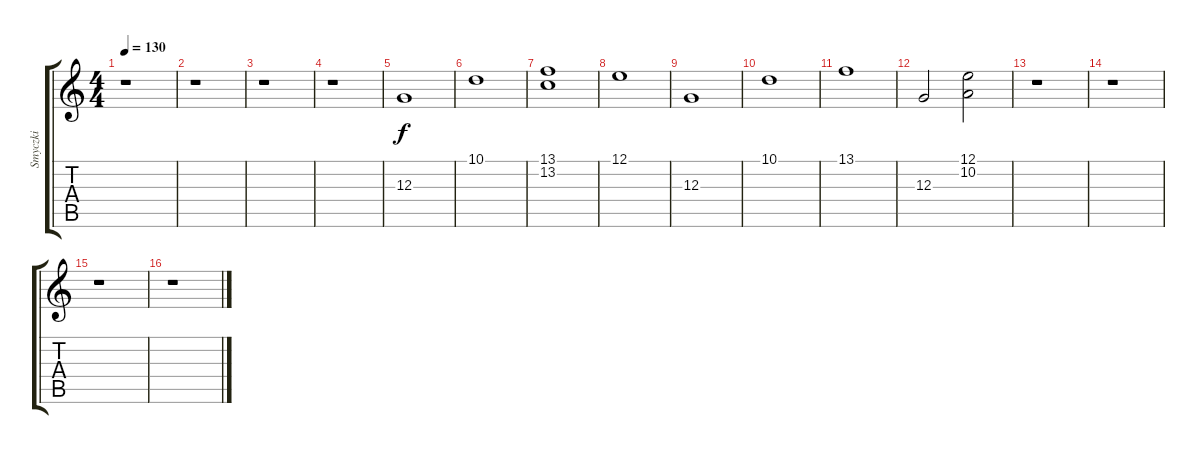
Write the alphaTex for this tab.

\track ("Smyczki" "Smyczki") {instrument synthstrings2}
\staff {score tabs}
\tuning (E4 B3 G3 D3 A2 E2) {hide}
\ts (4 4)
\tempo 130
\clef g2
\ks c
r.1{dy f} |
r.1 |
r.1 |
r.1 |
12.3.1 |
10.1.1 |
(13.1 13.2).1 |
12.1.1 |
12.3.1 |
10.1.1 |
13.1.1 |
12.3.2 (12.1 10.2).2 |
r.1 |
r.1 |
r.1 |
r.1
